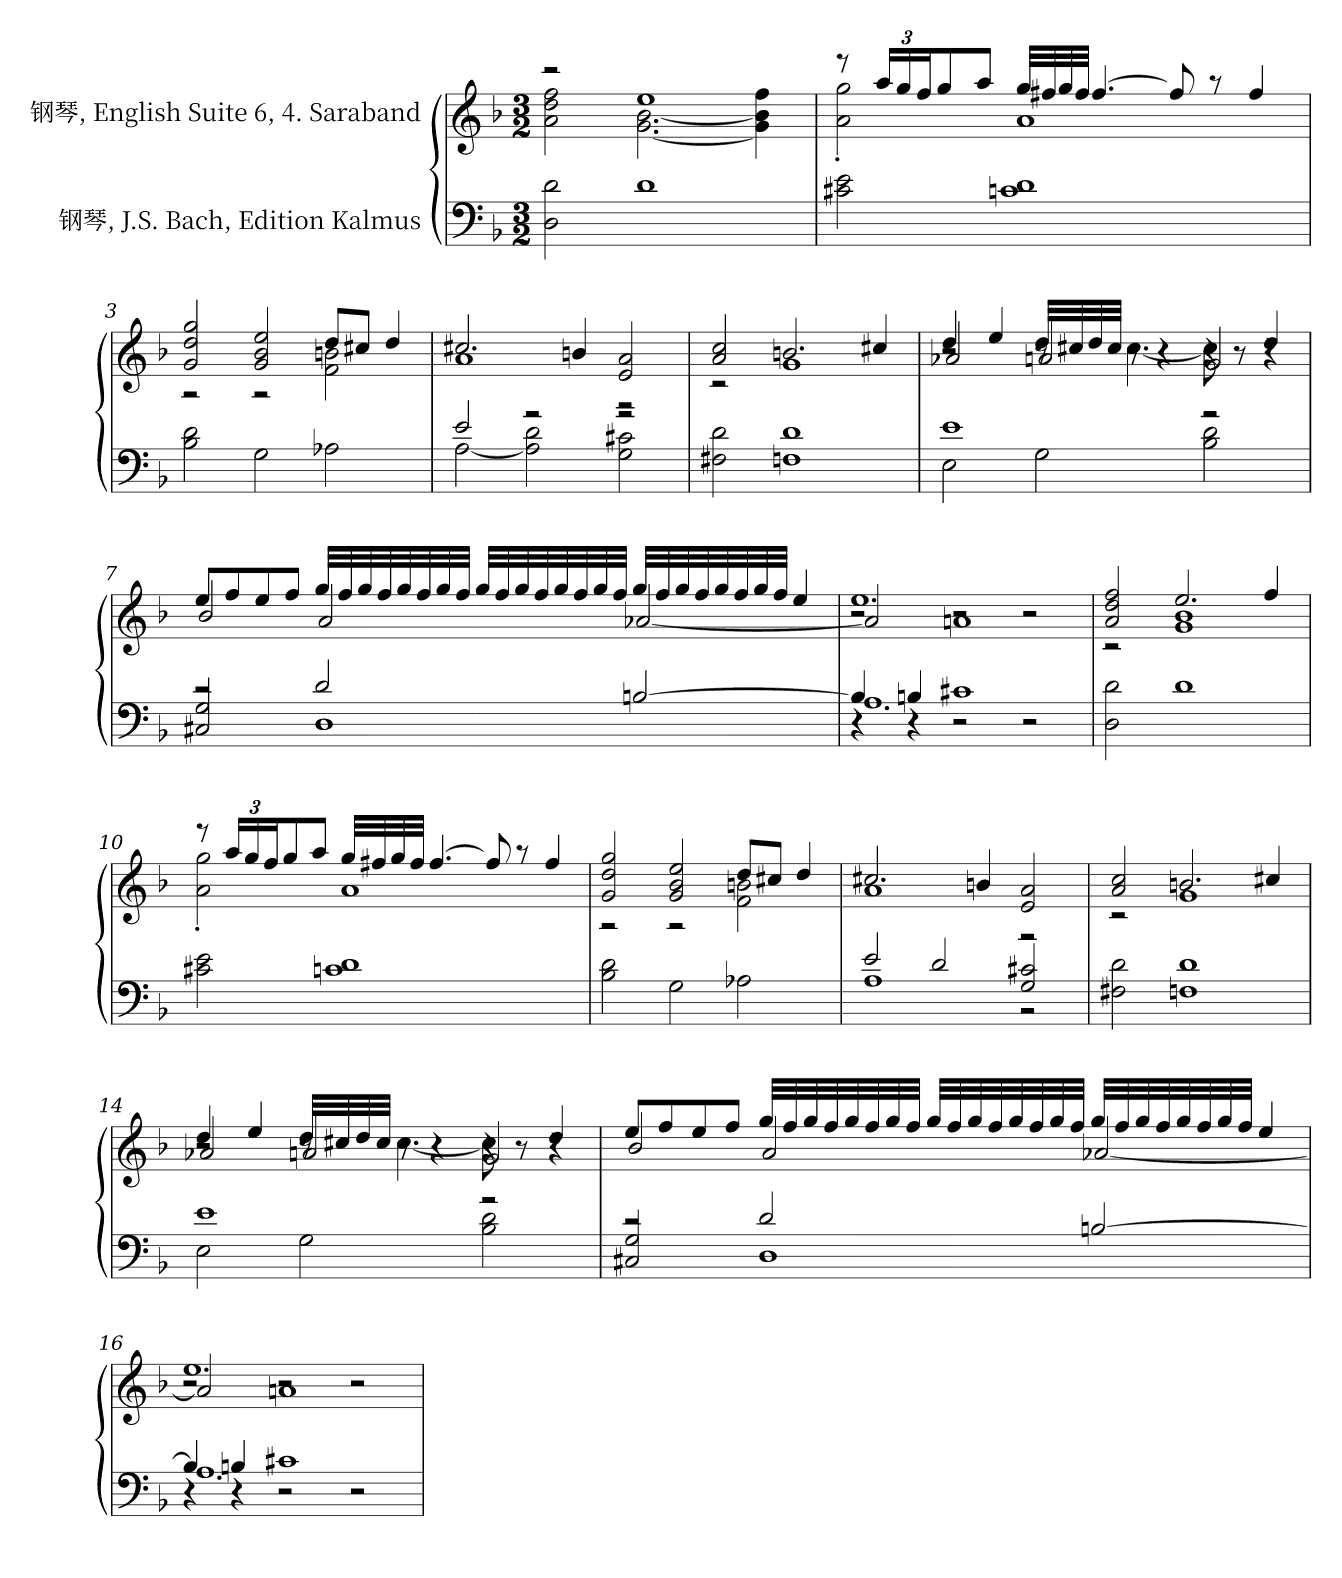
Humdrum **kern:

**kern	**kern
*part2	*part1
*staff2	*staff1
*I"钢琴, J.S. Bach, Edition Kalmus	*I"钢琴, English Suite 6, 4. Saraband
*clefF4	*clefG2
*k[b-]	*k[b-]
*M3/2	*M3/2
*MM126	*MM126
=1	=1
*	*^
2D\ 2d\	2r	2a\ 2dd\ 2ff\
1d	1ee	[2.g\ [2.b-\
.	.	4g\] 4b-\] 4ff\
=2	=2	=2
2c#X\ 2e\	8r	2a\' 2gg\'
*	*Xbrackettup	*
.	24aa/LL	.
.	24gg/	.
.	24ff/J	.
.	8gg/	.
.	8aa/J	.
1cn 1d	32gg/LLL	1a
.	32ff#X/	.
.	32gg/	.
.	32ff#/JJJ	.
.	[4.ff#/	.
.	8ff#/]	.
.	8r	.
.	4ff#/	.
!!LO:LB:g=z	!!
=3	=3	=3
2B-\ 2d\	2g/ 2dd/ 2gg/	2r
2G\	2g/ 2b-/ 2ee/	2r
2A-X\	8dd/L	2f\ 2bn\
.	8cc#X/J	.
.	4dd/	.
=4	=4	=4
*^	*	*
2e/	[2A\	2.cc#X/	1a
2r	2A\] 2d\	.	.
.	.	4bn/	.
2r	2G\ 2c#X\	2e/ 2a/	2r
*v	*v	*	*
=5	=5	=5
2F#X\ 2d\	2a/ 2cc/	2r
1Fn 1d	2.bn/	1g
.	4cc#X/	.
=6	=6	=6
*^	*	*^
1e	2E\	4dd/	2r	2a-X/
.	.	4ee/	.	.
.	2G\	32dd/LLL	8r	2an/
.	.	32cc#X/	.	.
.	.	32dd/	.	.
.	.	32cc#/JJJ	.	.
.	.	8r	[4.cc#\	.
.	.	4r	.	.
2r	2B-\ 2d\	4r	8cc#\]	2g/
.	.	.	8r	.
.	.	4dd/	4r	.
*	*	*	*v	*v
!!LO:LB:g=z
=7	=7	=7	=7
2r	2C#X/ 2G/	8ee/L	2b-/
.	.	8ff/	.
.	.	8ee/	.
.	.	8ff/J	.
2d/	1D	32gg/LLL	2a/
.	.	32ff/	.
.	.	32gg/	.
.	.	32ff/	.
.	.	32gg/	.
.	.	32ff/	.
.	.	32gg/	.
.	.	32ff/JJJ	.
.	.	32gg/LLL	.
.	.	32ff/	.
.	.	32gg/	.
.	.	32ff/	.
.	.	32gg/	.
.	.	32ff/	.
.	.	32gg/	.
.	.	32ff/JJJ	.
[2Bn/	.	32gg/LLL	[2a-X/
.	.	32ff/	.
.	.	32gg/	.
.	.	32ff/	.
.	.	32gg/	.
.	.	32ff/	.
.	.	32gg/	.
.	.	32ff/JJJ	.
.	.	4ee/	.
=8	=8	=8	=8
*	*^	*	*^
4B/]	1.A	4r	2r	1.ee	2a-/]
4r	.	4Bn/	.	.	.
2r	.	1c#X	1an	.	2r
2r	.	.	.	.	2r
*v	*v	*v	*	*	*
*	*	*v	*v
=9	=9	=9
2D\ 2d\	2a/ 2dd/ 2ff/	2r
1d	2.ee/	1g 1b-
.	4ff/	.
!!LO:LB:g=z	!!
=10	=10	=10
2c#X\ 2e\	8r	2a\' 2gg\'
.	24aa/LL	.
.	24gg/	.
.	24ff/J	.
.	8gg/	.
.	8aa/J	.
1cn 1d	32gg/LLL	1a
.	32ff#X/	.
.	32gg/	.
.	32ff#/JJJ	.
.	[4.ff#/	.
.	8ff#/]	.
.	8r	.
.	4ff#/	.
=11	=11	=11
2B-\ 2d\	2g/ 2dd/ 2gg/	2r
2G\	2g/ 2b-/ 2ee/	2r
2A-X\	8dd/L	2f\ 2bn\
.	8cc#X/J	.
.	4dd/	.
=12	=12	=12
*^	*	*
2e/	1A	2.cc#X/	1a
2d/	.	.	.
.	.	4bn/	.
2G/ 2c#X/	2r	2e/ 2a/	2r
*v	*v	*	*
=13	=13	=13
2F#X\ 2d\	2a/ 2cc/	2r
1Fn 1d	2.bn/	1g
.	4cc#X/	.
!!LO:LB:g=z
=14	=14	=14
*^	*	*^
1e	2E\	4dd/	2r	2a-X/
.	.	4ee/	.	.
.	2G\	32dd/LLL	8r	2an/
.	.	32cc#X/	.	.
.	.	32dd/	.	.
.	.	32cc#/JJJ	.	.
.	.	8r	[4.cc#\	.
.	.	4r	.	.
2r	2B-\ 2d\	4r	8cc#\]	2g/
.	.	.	8r	.
.	.	4dd/	4r	.
*	*	*	*v	*v
=15	=15	=15	=15
2r	2C#X/ 2G/	8ee/L	2b-/
.	.	8ff/	.
.	.	8ee/	.
.	.	8ff/J	.
2d/	1D	32gg/LLL	2a/
.	.	32ff/	.
.	.	32gg/	.
.	.	32ff/	.
.	.	32gg/	.
.	.	32ff/	.
.	.	32gg/	.
.	.	32ff/JJJ	.
.	.	32gg/LLL	.
.	.	32ff/	.
.	.	32gg/	.
.	.	32ff/	.
.	.	32gg/	.
.	.	32ff/	.
.	.	32gg/	.
.	.	32ff/JJJ	.
[2Bn/	.	32gg/LLL	[2a-X/
.	.	32ff/	.
.	.	32gg/	.
.	.	32ff/	.
.	.	32gg/	.
.	.	32ff/	.
.	.	32gg/	.
.	.	32ff/JJJ	.
.	.	4ee/	.
!!LO:LB:g=z
=16	=16	=16	=16
*	*^	*	*^
4B/]	1.A	4r	2r	1.ee	2a-/]
4r	.	4Bn/	.	.	.
2r	.	1c#X	1an	.	2r
2r	.	.	.	.	2r
*v	*v	*v	*	*	*
*	*v	*v	*v
=	=
*-	*-
